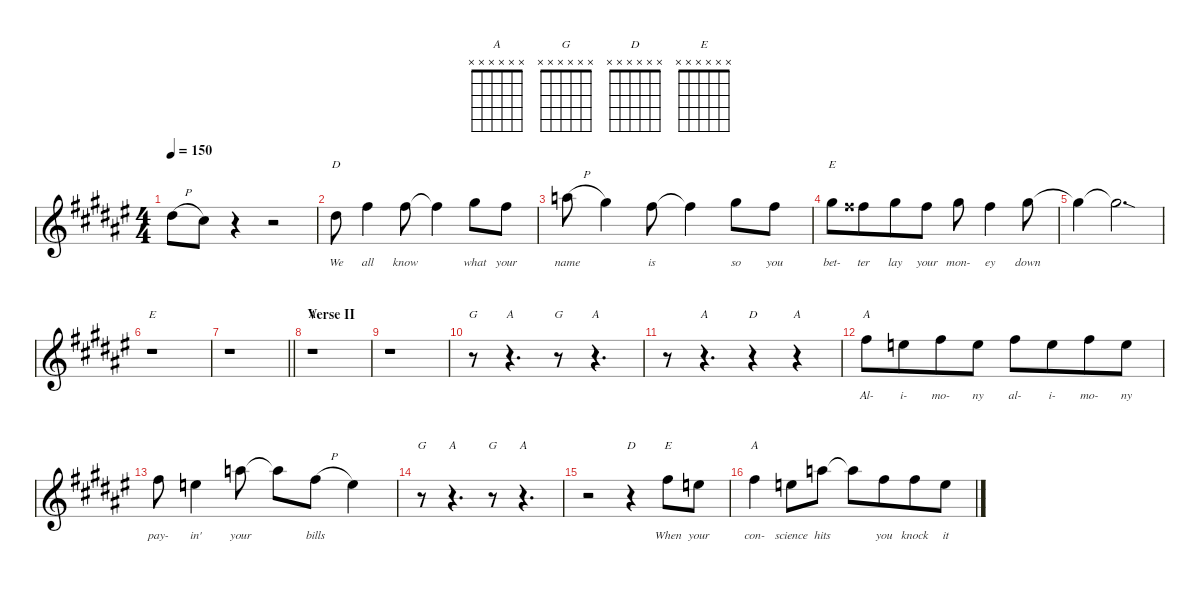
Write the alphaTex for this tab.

\defaultSystemsLayout 4
\hideDynamics
\bracketExtendMode nobrackets
\singleTrackTrackNamePolicy hidden
\multiTrackTrackNamePolicy hidden
\firstSystemTrackNameMode fullname
\firstSystemTrackNameOrientation horizontal
\otherSystemsTrackNameOrientation horizontal
\track ("Vocals" "sax.") {instrument altosax}
\staff {score}
\tuning (E4 B3 G3 D3 A2 E2)
\displaytranspose 9
\chord ("A" x x x x x x)
\chord ("G" x x x x x x)
\chord ("D" x x x x x x)
\chord ("E" x x x x x x)
\ts (4 4)
\tempo 150
\clef g2
\ks f#
2.1{h t acc #}.8{dy f beam Down} 0.1{acc #}.8{lyrics (0 " ") lyrics (1 "") lyrics (2 "") lyrics (3 "") lyrics (4 "") beam Down} r.4{beam Down} r.2{beam Down} |
7.2{acc #}.8{ch "D" lyrics (0 "We") lyrics (1 "") lyrics (2 "") lyrics (3 "") lyrics (4 "") beam Down} 5.1{acc #}.4{lyrics (0 "all") lyrics (1 "") lyrics (2 "") lyrics (3 "") lyrics (4 "") beam Down} 5.1{acc #}.8{lyrics (0 "know") lyrics (1 "") lyrics (2 "") lyrics (3 "") lyrics (4 "") beam Down} 5.1{t acc #}.4{beam Down} 7.1{acc #}.8{lyrics (0 "what") lyrics (1 "") lyrics (2 "") lyrics (3 "") lyrics (4 "") beam Down} 5.1{acc #}.8{lyrics (0 "your") lyrics (1 "") lyrics (2 "") lyrics (3 "") lyrics (4 "") beam Down} |
8.1{h acc forcenatural}.8{lyrics (0 "name ") lyrics (1 "") lyrics (2 "") lyrics (3 "") lyrics (4 "") beam Down} 7.1{acc #}.4{lyrics (0 " ") lyrics (1 "") lyrics (2 "") lyrics (3 "") lyrics (4 "") beam Down} 5.1{acc #}.8{lyrics (0 "is") lyrics (1 "") lyrics (2 "") lyrics (3 "") lyrics (4 "") beam Down} 5.1{t acc #}.4{beam Down} 7.1{acc #}.8{lyrics (0 "so") lyrics (1 "") lyrics (2 "") lyrics (3 "") lyrics (4 "") beam Down} 5.1{acc #}.8{lyrics (0 "you") lyrics (1 "") lyrics (2 "") lyrics (3 "") lyrics (4 "") beam Down} |
7.1{acc #}.8{ch "E" lyrics (0 "bet-") lyrics (1 "") lyrics (2 "") lyrics (3 "") lyrics (4 "") beam Down} 6.1{acc x}.8{lyrics (0 "ter") lyrics (1 "") lyrics (2 "") lyrics (3 "") lyrics (4 "") beam Down beam merge} 7.1{acc #}.8{lyrics (0 "lay") lyrics (1 "") lyrics (2 "") lyrics (3 "") lyrics (4 "") beam Down} 6.1{acc x}.8{lyrics (0 "your") lyrics (1 "") lyrics (2 "") lyrics (3 "") lyrics (4 "") beam Down} 7.1{acc #}.8{lyrics (0 "mon-") lyrics (1 "") lyrics (2 "") lyrics (3 "") lyrics (4 "") beam Down} 6.1{acc x}.4{lyrics (0 "ey") lyrics (1 "") lyrics (2 "") lyrics (3 "") lyrics (4 "") beam Down} 7.1{acc #}.8{lyrics (0 "down") lyrics (1 "") lyrics (2 "") lyrics (3 "") lyrics (4 "") beam Down} |
7.1{t acc #}.4{beam Down} 7.1{sod t acc #}.2{d beam Down} |
r.1{ch "E" beam Down} |
\barLineRight lightlight
r.1{beam Down} |
\section ("" "Verse II")
r.1{ch "A" beam Down} |
r.1{beam Down} |
r.8{ch "G" beam Down} r.4{d ch "A" beam Down} r.8{ch "G" beam Down} r.4{d ch "A" beam Down} |
r.8{beam Down} r.4{d ch "A" beam Down} r.4{ch "D" beam Down} r.4{ch "A" beam Down} |
5.1{acc #}.8{ch "A" lyrics (0 "Al-") lyrics (1 "") lyrics (2 "") lyrics (3 "") lyrics (4 "") beam Down} 3.1{acc forcenatural}.8{lyrics (0 "i-") lyrics (1 "") lyrics (2 "") lyrics (3 "") lyrics (4 "") beam Down beam merge} 5.1{acc #}.8{lyrics (0 "mo-") lyrics (1 "") lyrics (2 "") lyrics (3 "") lyrics (4 "") beam Down} 3.1{acc forcenatural}.8{lyrics (0 "ny") lyrics (1 "") lyrics (2 "") lyrics (3 "") lyrics (4 "") beam Down} 5.1{acc #}.8{lyrics (0 "al-") lyrics (1 "") lyrics (2 "") lyrics (3 "") lyrics (4 "") beam Down} 3.1{acc forcenatural}.8{lyrics (0 "i-") lyrics (1 "") lyrics (2 "") lyrics (3 "") lyrics (4 "") beam Down beam merge} 5.1{acc #}.8{lyrics (0 "mo-") lyrics (1 "") lyrics (2 "") lyrics (3 "") lyrics (4 "") beam Down} 3.1{acc forcenatural}.8{lyrics (0 "ny") lyrics (1 "") lyrics (2 "") lyrics (3 "") lyrics (4 "") beam Down} |
5.1{acc #}.8{lyrics (0 "pay-") lyrics (1 "") lyrics (2 "") lyrics (3 "") lyrics (4 "") beam Down} 3.1{acc forcenatural}.4{lyrics (0 "in'") lyrics (1 "") lyrics (2 "") lyrics (3 "") lyrics (4 "") beam Down} 8.1{acc forcenatural}.8{lyrics (0 "your") lyrics (1 "") lyrics (2 "") lyrics (3 "") lyrics (4 "") beam Down} 8.1{t acc forcenatural}.8{beam Down} 5.1{h acc #}.8{lyrics (0 "bills ") lyrics (1 "") lyrics (2 "") lyrics (3 "") lyrics (4 "") beam Down} 3.1{acc forcenatural}.4{lyrics (0 " ") lyrics (1 "") lyrics (2 "") lyrics (3 "") lyrics (4 "") beam Down} |
r.8{ch "G" beam Down} r.4{d ch "A" beam Down} r.8{ch "G" beam Down} r.4{d ch "A" beam Down} |
r.2{beam Down} r.4{ch "D" beam Down} 5.1{acc #}.8{ch "E" lyrics (0 "When") lyrics (1 "") lyrics (2 "") lyrics (3 "") lyrics (4 "") beam Down} 3.1{acc forcenatural}.8{lyrics (0 "your") lyrics (1 "") lyrics (2 "") lyrics (3 "") lyrics (4 "") beam Down} |
5.1{acc #}.4{ch "A" lyrics (0 "con-") lyrics (1 "") lyrics (2 "") lyrics (3 "") lyrics (4 "") beam Down} 3.1{acc forcenatural}.8{lyrics (0 "science") lyrics (1 "") lyrics (2 "") lyrics (3 "") lyrics (4 "") beam Down} 8.1{acc forcenatural}.8{lyrics (0 "hits") lyrics (1 "") lyrics (2 "") lyrics (3 "") lyrics (4 "") beam Down} 8.1{t acc forcenatural}.8{beam Down} 5.1{acc #}.8{lyrics (0 "you") lyrics (1 "") lyrics (2 "") lyrics (3 "") lyrics (4 "") beam Down beam merge} 5.1{acc #}.8{lyrics (0 "knock") lyrics (1 "") lyrics (2 "") lyrics (3 "") lyrics (4 "") beam Down} 3.1{acc forcenatural}.8{lyrics (0 "it") lyrics (1 "") lyrics (2 "") lyrics (3 "") lyrics (4 "") beam Down}
